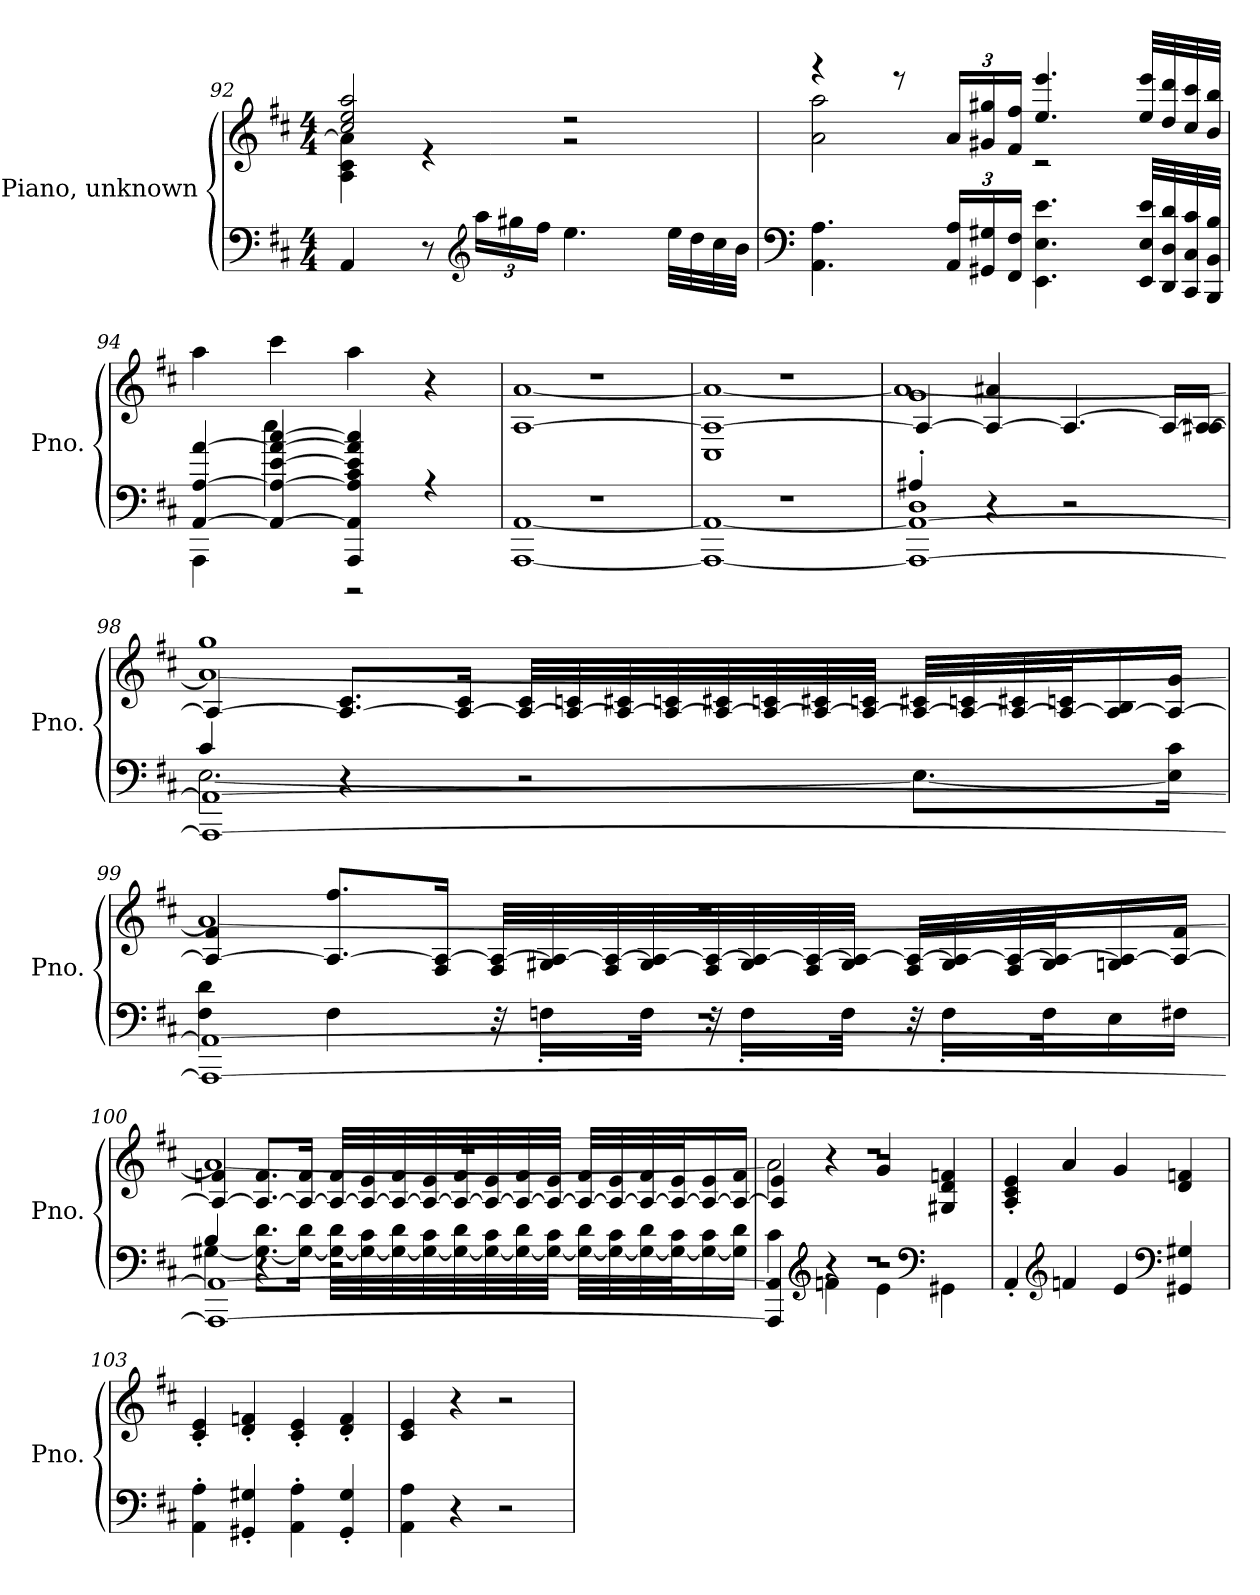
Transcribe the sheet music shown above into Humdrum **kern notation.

**kern	**kern
*part1	*part1
*staff2	*staff1
*I"Piano, unknown	*
*I'Pno.	*
*clefF4	*clefG2
*k[f#c#]	*k[f#c#]
*M4/4	*M4/4
=92	=92
*	*^
4AA/	2cc#/ 2ee/ 2aa/	4A\ 4c#\ 4a\]
8r	.	4r
*clefG2	*	*
*Xbrackettup	*	*
24aa\LL	.	.
24gg#X\	.	.
24ff#\JJ	.	.
4.ee\	2r	2r
32ee\LLL	.	.
32dd\	.	.
32cc#\	.	.
32b\JJJ	.	.
!!LO:LB:g=z	!!
=93	=93	=93
*clefF4	*	*
4.AA\ 4.A\	4r	2a\ 2aa\
.	8r	.
*	*Xbrackettup	*
24AA/ 24A/LL	24a/LL	.
24GG#X/ 24G#X/	24g#X/ 24gg#X/	.
24FF#/ 24F#/JJ	24f#/ 24ff#/JJ	.
4.EE\ 4.E\ 4.e\	4.ee/ 4.eee/	2r
32EE/ 32E/ 32e/LLL	32ee/ 32eee/LLL	.
32DD/ 32D/ 32d/	32dd/ 32ddd/	.
32CC#/ 32C#/ 32c#/	32cc#/ 32ccc#/	.
32BBB/ 32BB/ 32B/JJJ	32b/ 32bb/JJJ	.
*	*v	*v
=94	=94
*^	*
[4AA/ [4A/ [4a/	4AAA\	4aa\
4AA/_ 4A/_ [4e/ 4a/_ [4cc#/	4ee\	4ccc#\
4AAA/ 4AA/] 4A/] 4c#/ 4e/] 4a/] 4cc#/]	2r	4aa\
4r	.	4r
=95	=95	=95
*	*	*^
*	*	*	*^
1r	[1AAA [1AA	1r	[1a	[1A
=96	=96	=96	=96	=96
1r	1AAA_ 1AA_	1r	1a_	1C# 1A_
=97	=97	=97	=97	=97
*	*^	*	*	*
4A#X'/	1D	1AAA_ 1AA_	1g	1a_	4A/_
4r	.	.	.	.	4A/_ 4a#X/
2r	.	.	.	.	4.A/_
.	.	.	.	.	16A/LL_
.	.	.	.	.	16A/_ 16A#X/JJ
!!LO:LB:g=z	!!	!!
=98	=98	=98	=98	=98	=98
4c#/	[2.E\	1AAA_ 1AA_	1gg	1a_	4A/_
4r	.	.	.	.	8.A/_ 8.c#/L
.	.	.	.	.	16A/_ 16c#/Jk
2r	.	.	.	.	32A/_ 32c#/LLL
.	.	.	.	.	32A/_ 32cn/
.	.	.	.	.	32A/_ 32c#X/
.	.	.	.	.	32A/_ 32cn/
.	.	.	.	.	32A/_ 32c#X/
.	.	.	.	.	32A/_ 32cn/
.	.	.	.	.	32A/_ 32c#X/
.	.	.	.	.	32A/_ 32cn/JJJ
.	8.E\L_	.	.	.	32A/_ 32c#X/LLL
.	.	.	.	.	32A/_ 32cn/
.	.	.	.	.	32A/_ 32c#X/
.	.	.	.	.	32A/_ 32cn/J
.	.	.	.	.	16A/_ 16B/
.	16E\] 16c#\Jk	.	.	.	16A/_ 16g/JJ
!!LO:LB:g=z	!!	!!
=99	=99	=99	=99	=99	=99
1r	4F#\ 4d\	1AAA_ 1AA_	1r	1a_	4A/_ 4f#/
.	4F#\	.	.	.	8.A/_ 8.ff#/L
.	.	.	.	.	16F#/ 16A/_Jk
.	32r	.	.	.	32F#/ 32A/_LLL
.	16Fn'\LL	.	.	.	32G#X/ 32A/_
.	.	.	.	.	32F#/ 32A/_
.	32F\JJk	.	.	.	32G#/ 32A/_
.	32r	.	.	.	32F#/ 32A/_
.	16F'\LL	.	.	.	32G#/ 32A/_
.	.	.	.	.	32F#/ 32A/_
.	32F\JJk	.	.	.	32G#/ 32A/_JJJ
.	32r	.	.	.	32F#/ 32A/_LLL
.	16F'\LL	.	.	.	32G#/ 32A/_
.	.	.	.	.	32F#/ 32A/_
.	32F\K	.	.	.	32G#/ 32A/_J
.	16E\	.	.	.	16Gn/ 16A/_
.	16F#X\JJ	.	.	.	16A/_ 16f#/JJ
!!LO:LB:g=z	!!	!!
=100	=100	=100	=100	=100	=100
4B/	[4G#X\	1AAA_ 1AA_	1r	1a_	4A/_ 4fn/
4r	8.G#\_ 8.d\L	.	.	.	8.A/_ 8.f/L
.	16G#\_ 16d\Jk	.	.	.	16A/_ 16f/Jk
2r	32G#\_ 32d\LLL	.	.	.	32A/_ 32f/LLL
.	32G#\_ 32c#\	.	.	.	32A/_ 32e/
.	32G#\_ 32d\	.	.	.	32A/_ 32f/
.	32G#\_ 32c#\	.	.	.	32A/_ 32e/
.	32G#\_ 32d\	.	.	.	32A/_ 32f/
.	32G#\_ 32c#\	.	.	.	32A/_ 32e/
.	32G#\_ 32d\	.	.	.	32A/_ 32f/
.	32G#\_ 32c#\JJJ	.	.	.	32A/_ 32e/JJJ
.	32G#\_ 32d\LLL	.	.	.	32A/_ 32f/LLL
.	32G#\_ 32c#\	.	.	.	32A/_ 32e/
.	32G#\_ 32d\	.	.	.	32A/_ 32f/
.	32G#\_ 32c#\J	.	.	.	32A/_ 32e/J
.	16G#\_ 16c#\	.	.	.	16A/_ 16e/
.	16G#\] 16d\JJ	.	.	.	16A/_ 16f/JJ
=101	=101	=101	=101	=101	=101
1r	4c#'\	4AAA/] 4AA/]	1r	2a\]	4A/] 4e/
*clefG2	*	*	*	*	*
.	4fn\	4r	.	.	4r
.	4e\	2r	.	2r	4g/
*clefF4	*	*	*	*	*
.	4GG#X\	.	.	.	4G#X/ 4d/ 4fn/
*v	*v	*v	*	*	*
*	*v	*v	*v
!!LO:LB:g=z
=102	=102
4AA'/	4A/' 4c#/' 4e/'
*clefG2	*
4fn/	4a/
4e/	4g/
*clefF4	*
4GG#X/ 4G#X/	4d/ 4fn/
=103	=103
4AA\' 4A\'	4c#/' 4e/'
4GG#X/' 4G#X/'	4d/' 4fn/'
4AA\' 4A\'	4c#/' 4e/'
4GG#/' 4G#/'	4d/' 4f/'
=104	=104
4AA\ 4A\	4c#/ 4e/
4r	4r
2r	2r
=	=
*-	*-
